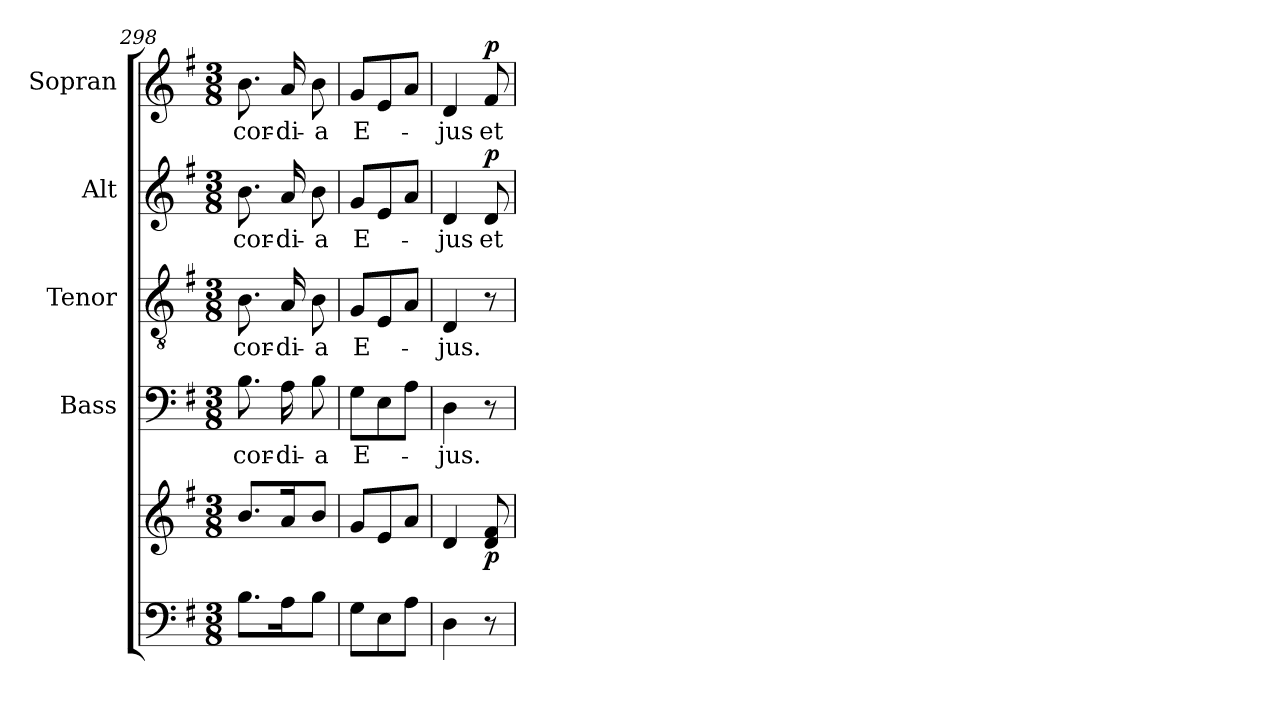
**kern	**kern	**dynam	**kern	**text	**kern	**text	**kern	**text	**dynam	**kern	**text	**dynam
*part5	*part5	*part5	*part4	*part4	*part3	*part3	*part2	*part2	*part2	*part1	*part1	*part1
*staff6	*staff5	*staff5/6	*staff4	*staff4	*staff3	*staff3	*staff2	*staff2	*staff2	*staff1	*staff1	*staff1
*	*	*	*I"Bass	*	*I"Tenor	*	*I"Alt	*	*	*I"Sopran	*	*
*	*	*	*I'B.	*	*I'T.	*	*I'A.	*	*	*I'S.	*	*
*clefF4	*clefG2	*	*clefF4	*	*clefGv2	*	*clefG2	*	*	*clefG2	*	*
*k[f#]	*k[f#]	*	*k[f#]	*	*k[f#]	*	*k[f#]	*	*	*k[f#]	*	*
*G:	*G:	*	*G:	*	*G:	*	*G:	*	*	*G:	*	*
*M3/8	*M3/8	*	*M3/8	*	*M3/8	*	*M3/8	*	*	*M3/8	*	*
=298	=298	=298	=298	=298	=298	=298	=298	=298	=298	=298	=298	=298
!	!	!	!	!LO:LY:b	!	!LO:LY:b	!	!LO:LY:b	!	!	!LO:LY:b	!
8.B\L	8.b/L	.	8.B\	-cor-	8.B\	-cor-	8.b\	-cor-	.	8.b\	-cor-	.
!	!	!	!	!LO:LY:b	!	!LO:LY:b	!	!LO:LY:b	!	!	!LO:LY:b	!
16A\k	16a/k	.	16A\	-di-	16A/	-di-	16a/	-di-	.	16a/	-di-	.
!	!	!	!	!LO:LY:b	!	!LO:LY:b	!	!LO:LY:b	!	!	!LO:LY:b	!
8B\J	8b/J	.	8B\	-a	8B\	-a	8b\	-a	.	8b\	-a	.
=299	=299	=299	=299	=299	=299	=299	=299	=299	=299	=299	=299	=299
!	!	!	!	!LO:LY:b	!	!LO:LY:b	!	!LO:LY:b	!	!	!LO:LY:b	!
8G\L	8g/L	.	8G\L	E-	8G/L	E-	8g/L	E-	.	8g/L	E-	.
8E\	8e/	.	8E\	.	8E/	.	8e/	.	.	8e/	.	.
8A\J	8a/J	.	8A\J	.	8A/J	.	8a/J	.	.	8a/J	.	.
=300	=300	=300	=300	=300	=300	=300	=300	=300	=300	=300	=300	=300
!	!	!	!	!LO:LY:b	!	!LO:LY:b	!	!LO:LY:b	!	!	!LO:LY:b	!
4D\	4d/	.	4D\	-jus.	4D/	-jus.	4d/	-jus	.	4d/	-jus	.
!	!	!LO:DY:b	!	!	!	!	!	!LO:LY:b	!LO:DY:a	!	!LO:LY:b	!LO:DY:a
8r	8d/ 8f#/	p	8r	.	8r	.	8d/	et	p	8f#/	et	p
=	=	=	=	=	=	=	=	=	=	=	=	=
*-	*-	*-	*-	*-	*-	*-	*-	*-	*-	*-	*-	*-
